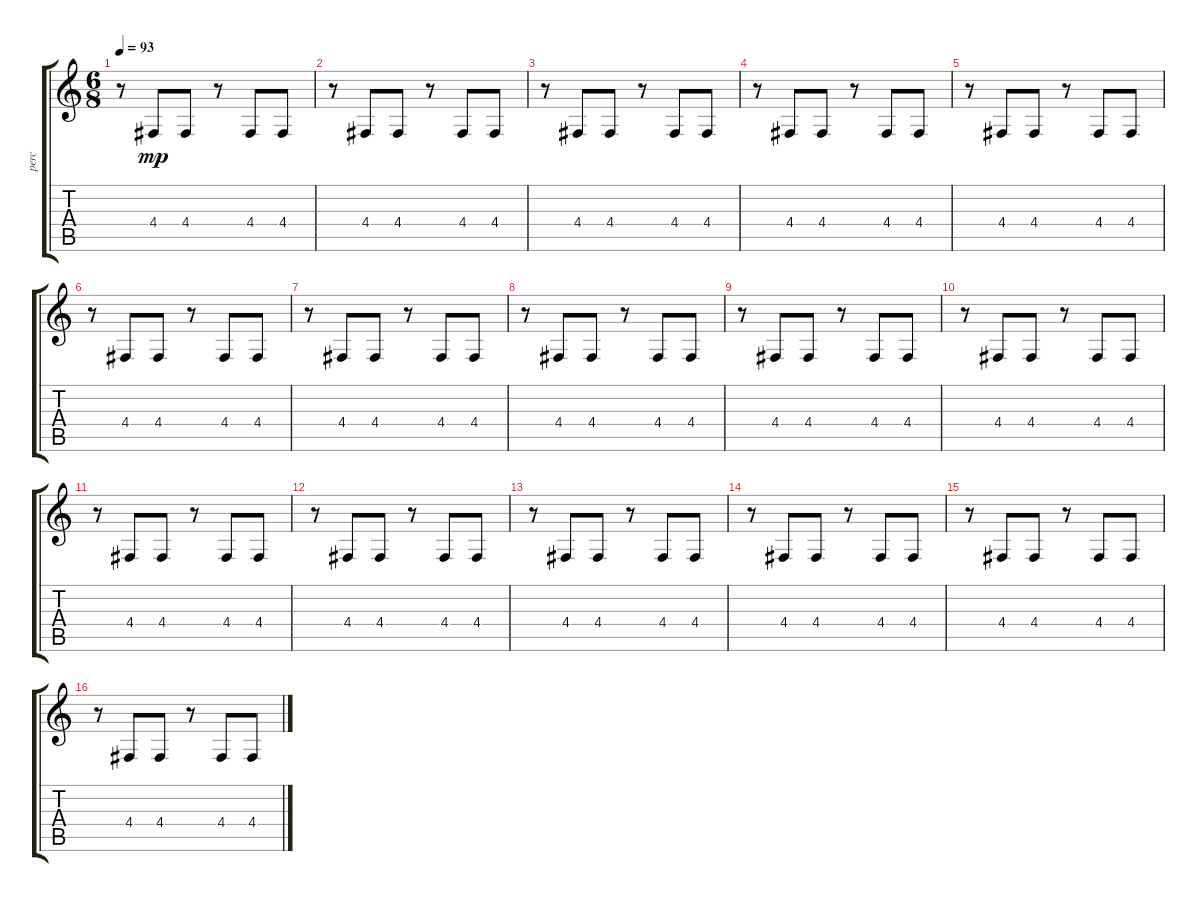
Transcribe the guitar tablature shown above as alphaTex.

\track ("perc" "perc") {instrument acousticgrandpiano}
\staff {score tabs}
\tuning (E4 B3 G3 D3 A2 E2) {hide}
\ts (6 8)
\tempo 93
\clef g2
\ks c
r.8{dy mp} 4.4.8 4.4.8 r.8 4.4.8 4.4.8 |
r.8 4.4.8 4.4.8 r.8 4.4.8 4.4.8 |
r.8 4.4.8 4.4.8 r.8 4.4.8 4.4.8 |
r.8 4.4.8 4.4.8 r.8 4.4.8 4.4.8 |
r.8 4.4.8 4.4.8 r.8 4.4.8 4.4.8 |
r.8 4.4.8 4.4.8 r.8 4.4.8 4.4.8 |
r.8 4.4.8 4.4.8 r.8 4.4.8 4.4.8 |
r.8 4.4.8 4.4.8 r.8 4.4.8 4.4.8 |
r.8 4.4.8 4.4.8 r.8 4.4.8 4.4.8 |
r.8 4.4.8 4.4.8 r.8 4.4.8 4.4.8 |
r.8 4.4.8 4.4.8 r.8 4.4.8 4.4.8 |
r.8 4.4.8 4.4.8 r.8 4.4.8 4.4.8 |
r.8 4.4.8 4.4.8 r.8 4.4.8 4.4.8 |
r.8 4.4.8 4.4.8 r.8 4.4.8 4.4.8 |
r.8 4.4.8 4.4.8 r.8 4.4.8 4.4.8 |
r.8 4.4.8 4.4.8 r.8 4.4.8 4.4.8
